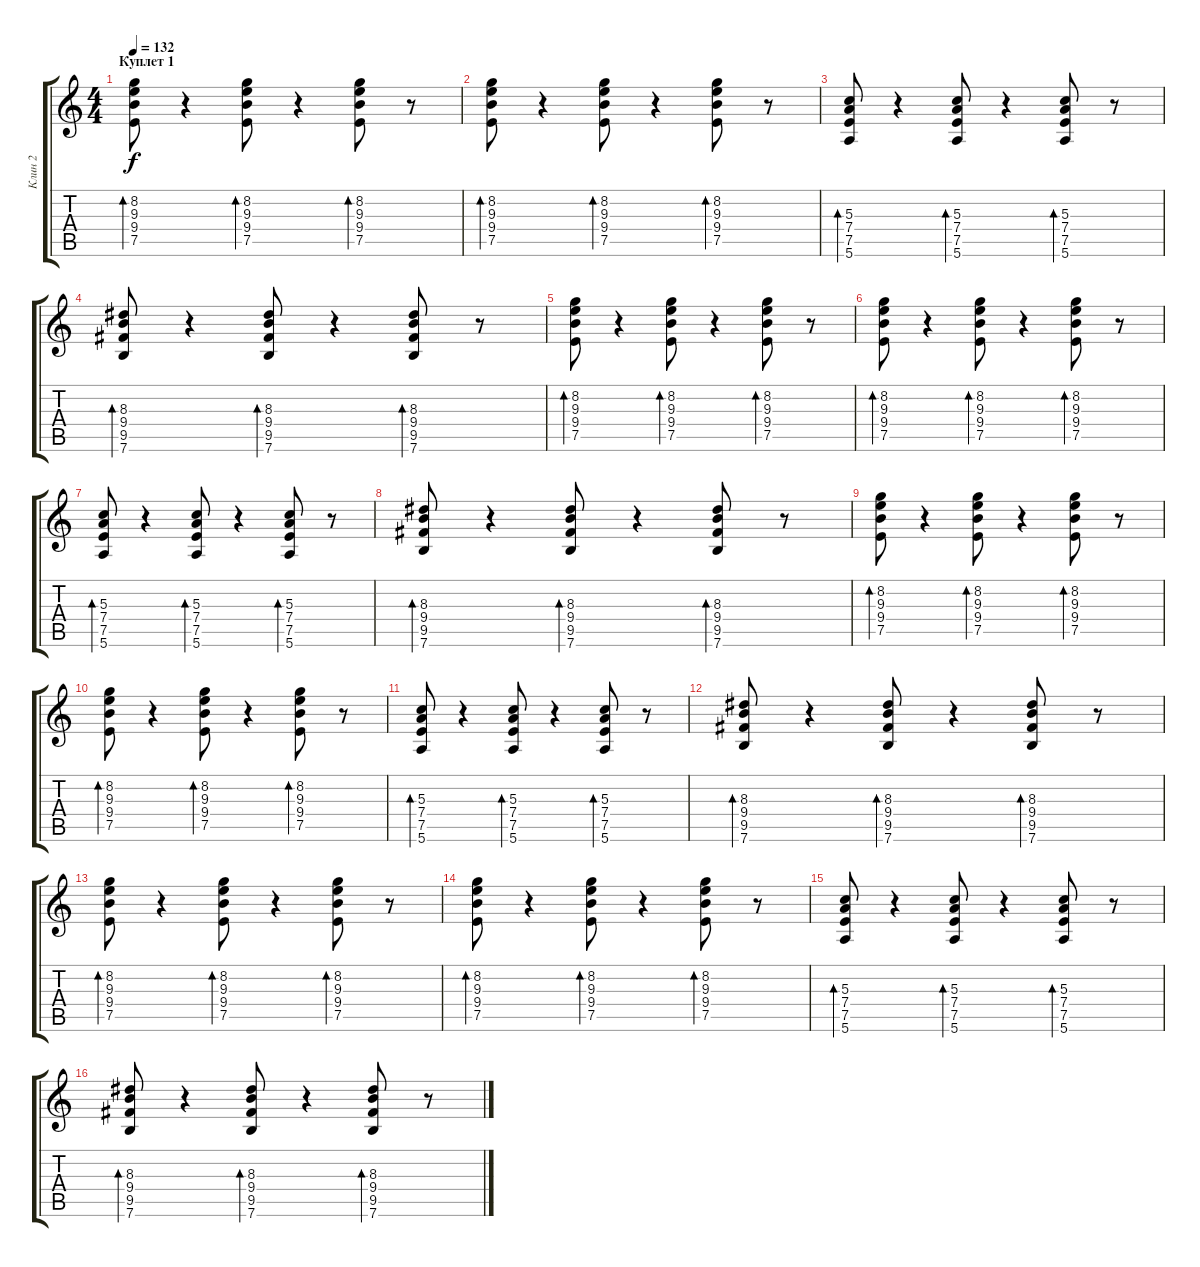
\track ("Клин 2" "Клин 2") {instrument electricguitarclean}
\staff {score tabs}
\tuning (E4 B3 G3 D3 A2 E2) {hide}
\ts (4 4)
\section ("" "Куплет 1")
\tempo 132
\clef g2
\ks c
(8.2 9.3 9.4 7.5).8{bd 30 dy f} r.4 (8.2 9.3 9.4 7.5).8{bd 30} r.4 (8.2 9.3 9.4 7.5).8{bd 30} r.8 |
(8.2 9.3 9.4 7.5).8{bd 30} r.4 (8.2 9.3 9.4 7.5).8{bd 30} r.4 (8.2 9.3 9.4 7.5).8{bd 30} r.8 |
(5.3 7.4 7.5 5.6).8{bd 30} r.4 (5.3 7.4 7.5 5.6).8{bd 30} r.4 (5.3 7.4 7.5 5.6).8{bd 30} r.8 |
(8.3 9.4 9.5 7.6).8{bd 30} r.4 (8.3 9.4 9.5 7.6).8{bd 30} r.4 (8.3 9.4 9.5 7.6).8{bd 30} r.8 |
(8.2 9.3 9.4 7.5).8{bd 30} r.4 (8.2 9.3 9.4 7.5).8{bd 30} r.4 (8.2 9.3 9.4 7.5).8{bd 30} r.8 |
(8.2 9.3 9.4 7.5).8{bd 30} r.4 (8.2 9.3 9.4 7.5).8{bd 30} r.4 (8.2 9.3 9.4 7.5).8{bd 30} r.8 |
(5.3 7.4 7.5 5.6).8{bd 30} r.4 (5.3 7.4 7.5 5.6).8{bd 30} r.4 (5.3 7.4 7.5 5.6).8{bd 30} r.8 |
(8.3 9.4 9.5 7.6).8{bd 30} r.4 (8.3 9.4 9.5 7.6).8{bd 30} r.4 (8.3 9.4 9.5 7.6).8{bd 30} r.8 |
(8.2 9.3 9.4 7.5).8{bd 30} r.4 (8.2 9.3 9.4 7.5).8{bd 30} r.4 (8.2 9.3 9.4 7.5).8{bd 30} r.8 |
(8.2 9.3 9.4 7.5).8{bd 30} r.4 (8.2 9.3 9.4 7.5).8{bd 30} r.4 (8.2 9.3 9.4 7.5).8{bd 30} r.8 |
(5.3 7.4 7.5 5.6).8{bd 30} r.4 (5.3 7.4 7.5 5.6).8{bd 30} r.4 (5.3 7.4 7.5 5.6).8{bd 30} r.8 |
(8.3 9.4 9.5 7.6).8{bd 30} r.4 (8.3 9.4 9.5 7.6).8{bd 30} r.4 (8.3 9.4 9.5 7.6).8{bd 30} r.8 |
(8.2 9.3 9.4 7.5).8{bd 30} r.4 (8.2 9.3 9.4 7.5).8{bd 30} r.4 (8.2 9.3 9.4 7.5).8{bd 30} r.8 |
(8.2 9.3 9.4 7.5).8{bd 30} r.4 (8.2 9.3 9.4 7.5).8{bd 30} r.4 (8.2 9.3 9.4 7.5).8{bd 30} r.8 |
(5.3 7.4 7.5 5.6).8{bd 30} r.4 (5.3 7.4 7.5 5.6).8{bd 30} r.4 (5.3 7.4 7.5 5.6).8{bd 30} r.8 |
(8.3 9.4 9.5 7.6).8{bd 30} r.4 (8.3 9.4 9.5 7.6).8{bd 30} r.4 (8.3 9.4 9.5 7.6).8{bd 30} r.8
